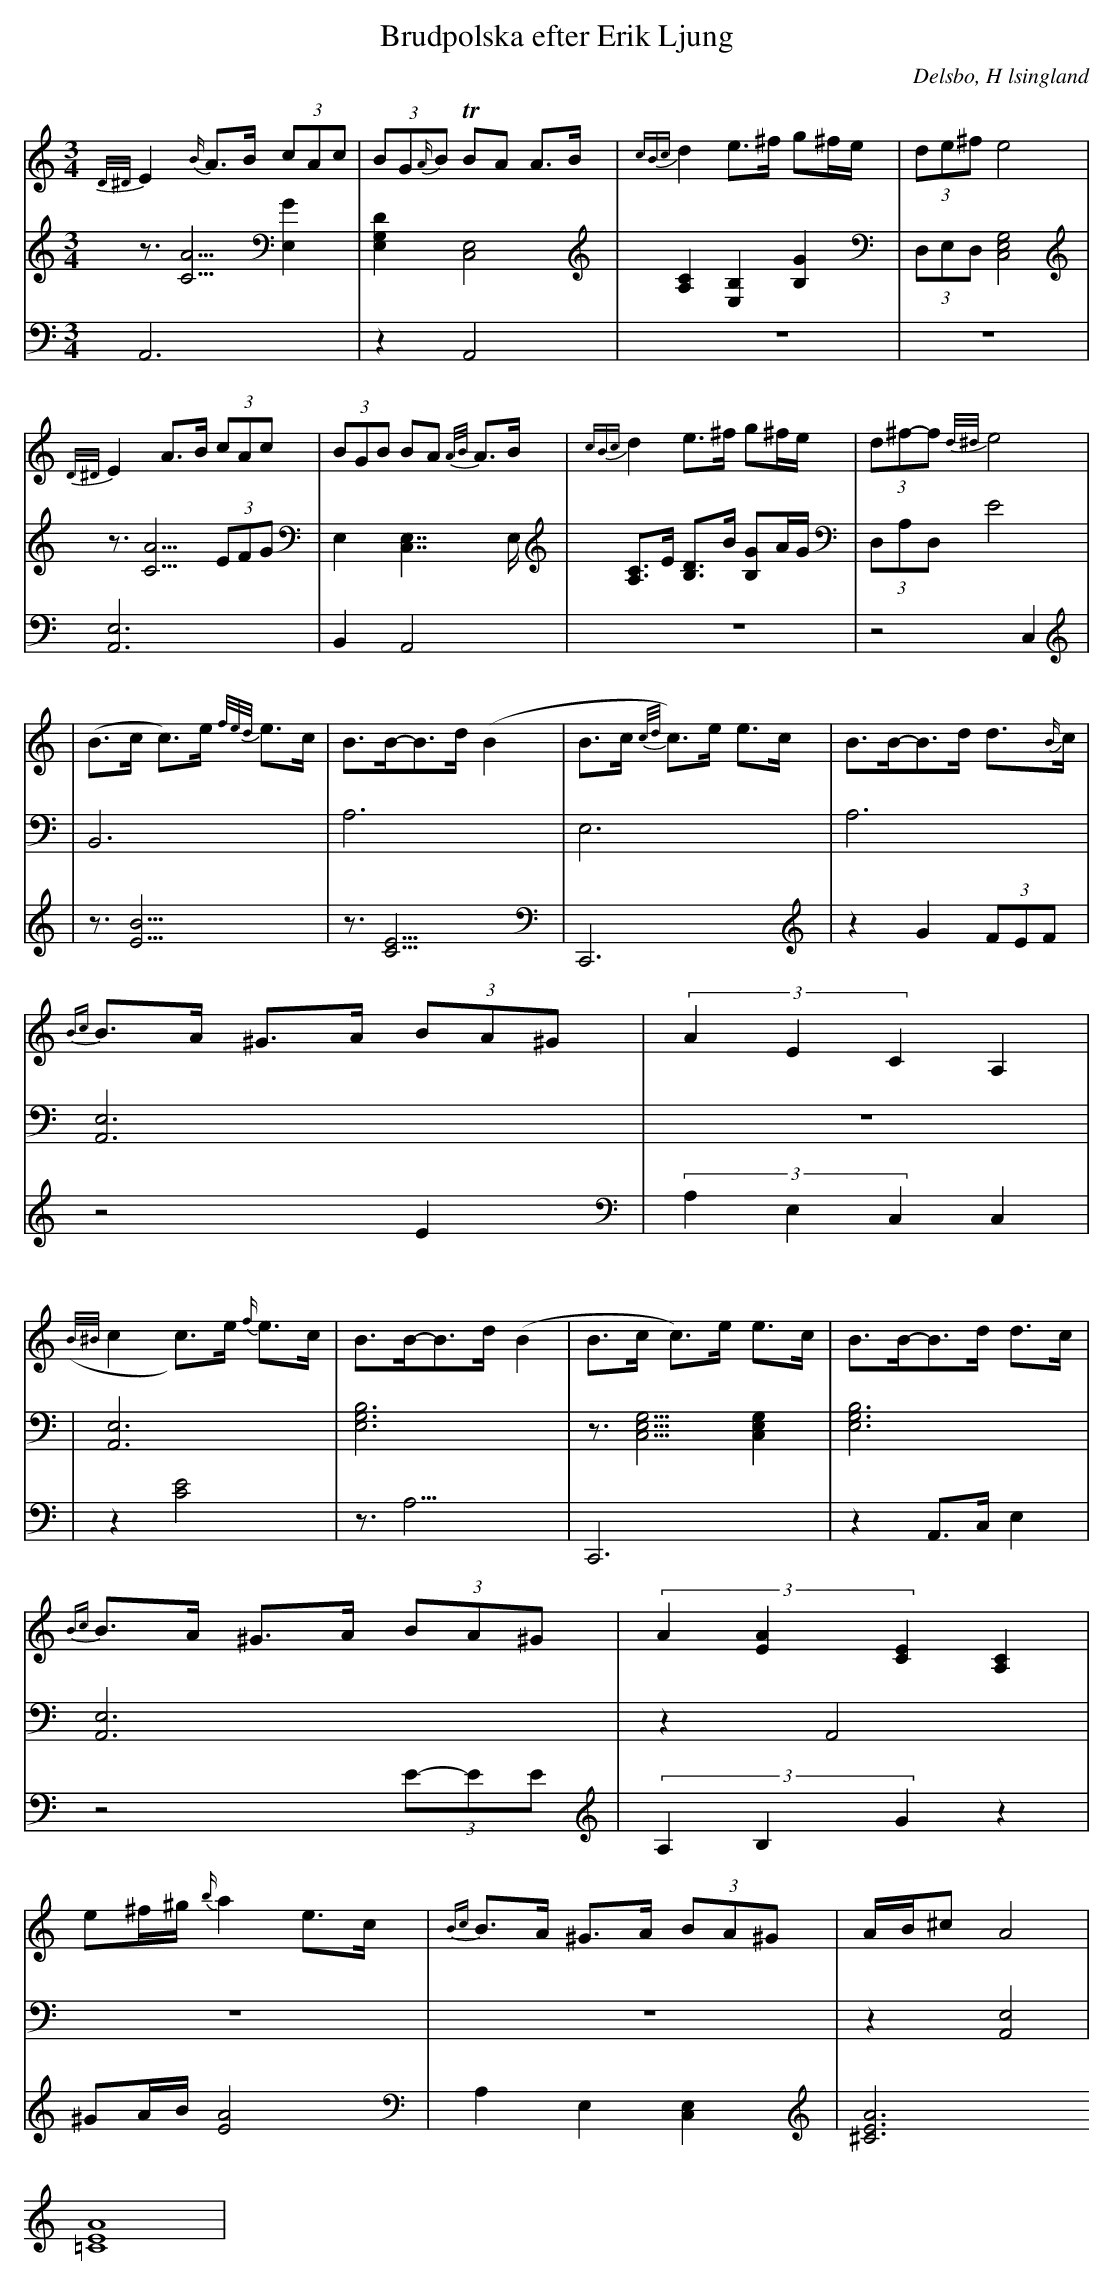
X:1
T: Brudpolska efter Erik Ljung
Q: 105
O: Delsbo, H lsingland
M: 3/4
L: 1/8
K: Am
V:1
V:2
V:3 =Merge
V:1
{D/^D/}E2 {B/}A>B (3cAc| (3BG{A/}B TBA A>B|{cBc}d2 e>^f g^f/e/|(3de^f e4 |
{D/^D/}E2 A>B (3cAc| (3BGB BA {A/B/}A>B|{cBc}d2 e>^f g^f/e/|(3d^f-f {d/^d/}e4 |
|(B>c c)>e {f/e/d/}e>c|B>B-B>d (B2|B>c {c/d/}c)>e e>c|B>B-B>d d>{B/}c|
{Bc}B>A ^G>A (3BA^G|(3A2E2C2 A,2|
({B/^B/}c2 c)>e {f/}e>c|B>B-B>d (B2|B>c c)>e e>c|B>B-B>d d>c|
{Bc}B>A ^G>A (3BA^G|(3A2[A2E2][E2C2] [A,2C2]|
e^f/^g/ {b/}a2 e>c|{Bc}B>A ^G>A (3BA^G|A/B/^c A4|
V:2
z3/2[A5/2C5/2] [E,2G2]|[D2E,2G,2] [C,4E,4]|[A,2C2] [E,2B,2] [B,2G2]|(3D,E,D, [E,4G,4C,4]|
z3/2 [A5/2C5/2] (3EFG|E,2 [C,7/2E,7/2]E,/|[A,C]>E [B,D]>B [B,G]A/G/|(3D,A,D, [E4]|
|[B,,6]|[A,6]|E,6|A,6|
[A,,6E,6]|z6|
|[A,,6E,6]|[E,6G,6B,6]|z3/2[E,5/2G,5/2C,5/2] [E,2G,2C,2]|[E,6G,6B,6]|
[A,,6E,6]|z2 A,,4|
z6|z6|z2 [A,,4E,4]|
V:3
A,,6|z2 A,,4|z6|z6|
[A,,6E,6]|B,,2 A,,4|z6|z4  C,2|
|z3/2[B9/2E9/2]|z3/2[C9/2E9/2]|C,,6|z2 G2 (3FEF|
z4 E2|(3A,2E,2C,2 [C,2]|
|z2 [C4E4]|z3<A,3|C,,6|z2 A,,>C, E,2|
z4 (3E-EE|(3A,2B,2G2 z2|
^GA/B/ [A4E4]|A,2 E,2 [C,2E,2]|[A6^C6E6] [A8=C8E8]|
